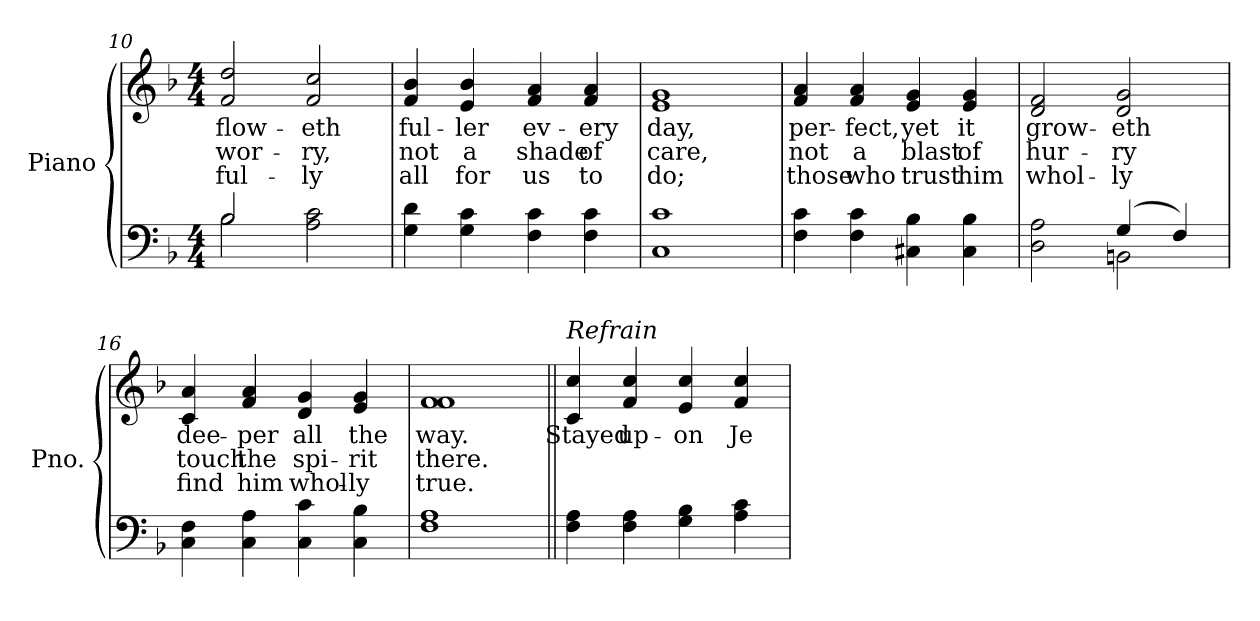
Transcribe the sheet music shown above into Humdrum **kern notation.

**kern	**kern	**text	**text	**text
*part2	*part1	*part1	*part1	*part1
*staff2	*staff1	*staff1	*staff1	*staff1
*I"Piano	*I"Piano	*	*	*
*I'Pno.	*I'Pno.	*	*	*
*clefF4	*clefG2	*	*	*
*k[b-]	*k[b-]	*	*	*
*F:	*F:	*	*	*
*M4/4	*M4/4	*	*	*
=10	=10	=10	=10	=10
*^	*	*	*	*
!	!	!	!LO:LY:b:color=#000000	!LO:LY:b:color=#000000	!LO:LY:b:color=#000000
2B-i/	2B-i\	2fi/ 2ddi	flow-	wor-	ful-
!	!	!	!LO:LY:b:color=#000000	!LO:LY:b:color=#000000	!LO:LY:b:color=#000000
2Ai\ 2ci	2ryy	2fi/ 2cci	-eth	-ry,	-ly
*v	*v	*	*	*	*
=11	=11	=11	=11	=11
*^	*	*	*	*
!	!	!	!LO:LY:b:color=#000000	!LO:LY:b:color=#000000	!LO:LY:b:color=#000000
*v	*v	*	*	*	*
4Gi\ 4di	4fi/ 4b-i	ful-	not	all
!	!	!LO:LY:b:color=#000000	!LO:LY:b:color=#000000	!LO:LY:b:color=#000000
4Gi\ 4ci	4ei/ 4b-i	-ler	a	for
!!LO:LB:g=z
=12-	=12-	=12-	=12-	=12-
!	!	!LO:LY:b:color=#000000	!LO:LY:b:color=#000000	!LO:LY:b:color=#000000
4Fi\ 4ci	4fi/ 4ai	ev-	shade	us
!	!	!LO:LY:b:color=#000000	!LO:LY:b:color=#000000	!LO:LY:b:color=#000000
4Fi\ 4ci	4fi/ 4ai	-ery	of	to
=13	=13	=13	=13	=13
!	!	!LO:LY:b:color=#000000	!LO:LY:b:color=#000000	!LO:LY:b:color=#000000
1Ci 1ci	1ei 1gi	day,	care,	do;
=14	=14	=14	=14	=14
!	!	!LO:LY:b:color=#000000	!LO:LY:b:color=#000000	!LO:LY:b:color=#000000
4Fi\ 4ci	4fi/ 4ai	per-	not	those
!	!	!LO:LY:b:color=#000000	!LO:LY:b:color=#000000	!LO:LY:b:color=#000000
4Fi\ 4ci	4fi/ 4ai	-fect,	a	who
!	!	!LO:LY:b:color=#000000	!LO:LY:b:color=#000000	!LO:LY:b:color=#000000
4C#Xi\ 4B-i	4ei/ 4gi	yet	blast	trust
!	!	!LO:LY:b:color=#000000	!LO:LY:b:color=#000000	!LO:LY:b:color=#000000
4C#i\ 4B-i	4ei/ 4gi	it	of	him
=15	=15	=15	=15	=15
*^	*	*	*	*
!	!	!	!LO:LY:b:color=#000000	!LO:LY:b:color=#000000	!LO:LY:b:color=#000000
2Di\ 2Ai	2ryy	2di/ 2fi	grow-	hur-	whol-
!	!	!	!LO:LY:b:color=#000000	!LO:LY:b:color=#000000	!LO:LY:b:color=#000000
(4Gi/	2BBni\	2di/ 2gi	-eth	-ry	-ly
4Fi/)	.	.	.	.	.
*v	*v	*	*	*	*
=16	=16	=16	=16	=16
!	!	!LO:LY:b:color=#000000	!LO:LY:b:color=#000000	!LO:LY:b:color=#000000
4Ci\ 4Fi	4ci/ 4ai	dee-	touch	find
!	!	!LO:LY:b:color=#000000	!LO:LY:b:color=#000000	!LO:LY:b:color=#000000
4Ci\ 4Ai	4fi/ 4ai	-per	the	him
!	!	!LO:LY:b:color=#000000	!LO:LY:b:color=#000000	!LO:LY:b:color=#000000
4Ci\ 4ci	4di/ 4gi	all	spi-	whol-
!	!	!LO:LY:b:color=#000000	!LO:LY:b:color=#000000	!LO:LY:b:color=#000000
4Ci\ 4B-i	4ei/ 4gi	the	-rit	-ly
=17	=17	=17	=17	=17
!	!	!LO:LY:b:color=#000000	!LO:LY:b:color=#000000	!LO:LY:b:color=#000000
1Fi 1Ai	1fi 1fi	way.	there.	true.
!!LO:LB:g=z
=18||	=18||	=18||	=18||	=18||
!	!LO:TX:a:i:t=Refrain	!	!	!
!	!	!LO:LY:b:color=#000000	!	!
4Fi\ 4Ai	4ci/ 4cci	Stayed	.	.
!	!	!LO:LY:b:color=#000000	!	!
4Fi\ 4Ai	4fi/ 4cci	up-	.	.
!	!	!LO:LY:b:color=#000000	!	!
4Gi\ 4B-i	4ei/ 4cci	-on	.	.
!	!	!LO:LY:b:color=#000000	!	!
4Ai\ 4ci	4fi/ 4cci	Je-	.	.
=	=	=	=	=
*-	*-	*-	*-	*-
